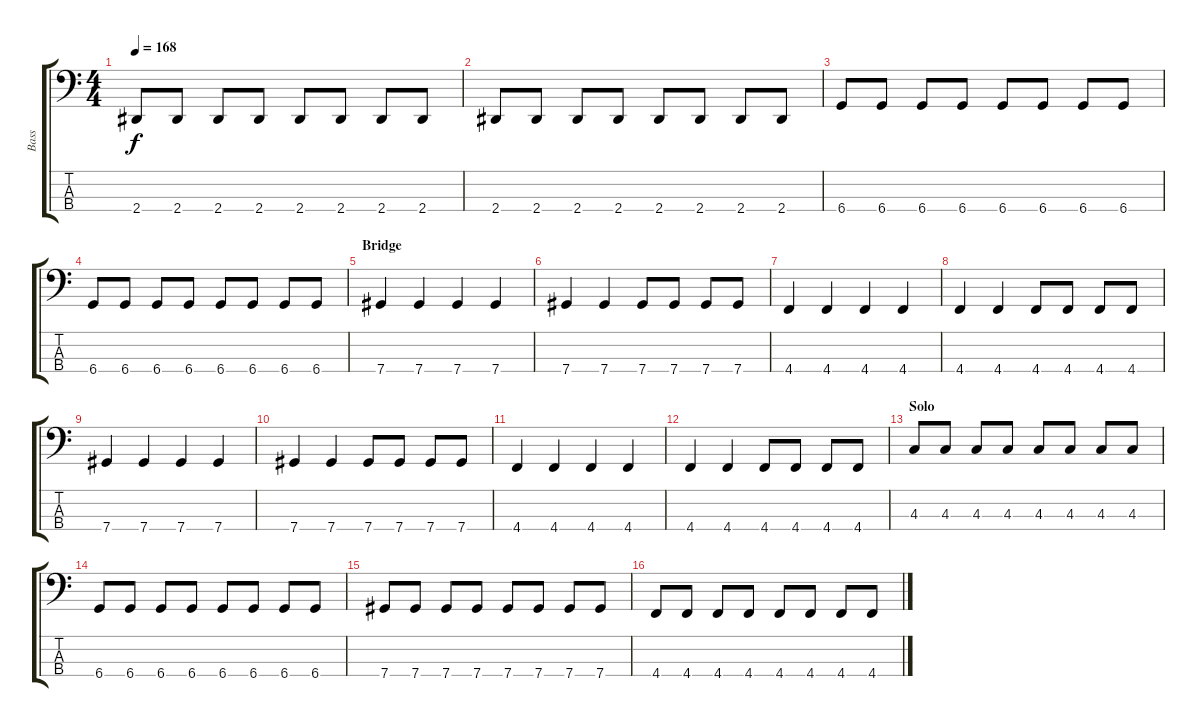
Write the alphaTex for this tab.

\track ("Bass" "Bass") {instrument electricbassfinger}
\staff {score tabs}
\tuning (Gb2 Db2 Ab1 Db1) {hide}
\ts (4 4)
\tempo 168
\clef f4
\ks aminor
2.4.8{dy f} 2.4.8 2.4.8 2.4.8 2.4.8 2.4.8 2.4.8 2.4.8 |
2.4.8 2.4.8 2.4.8 2.4.8 2.4.8 2.4.8 2.4.8 2.4.8 |
6.4.8 6.4.8 6.4.8 6.4.8 6.4.8 6.4.8 6.4.8 6.4.8 |
6.4.8 6.4.8 6.4.8 6.4.8 6.4.8 6.4.8 6.4.8 6.4.8 |
\section ("" "Bridge")
7.4.4 7.4.4 7.4.4 7.4.4 |
7.4.4 7.4.4 7.4.8 7.4.8 7.4.8 7.4.8 |
4.4.4 4.4.4 4.4.4 4.4.4 |
4.4.4 4.4.4 4.4.8 4.4.8 4.4.8 4.4.8 |
7.4.4 7.4.4 7.4.4 7.4.4 |
7.4.4 7.4.4 7.4.8 7.4.8 7.4.8 7.4.8 |
4.4.4 4.4.4 4.4.4 4.4.4 |
4.4.4 4.4.4 4.4.8 4.4.8 4.4.8 4.4.8 |
\section ("" "Solo")
4.3.8 4.3.8 4.3.8 4.3.8 4.3.8 4.3.8 4.3.8 4.3.8 |
6.4.8 6.4.8 6.4.8 6.4.8 6.4.8 6.4.8 6.4.8 6.4.8 |
7.4.8 7.4.8 7.4.8 7.4.8 7.4.8 7.4.8 7.4.8 7.4.8 |
4.4.8 4.4.8 4.4.8 4.4.8 4.4.8 4.4.8 4.4.8 4.4.8
